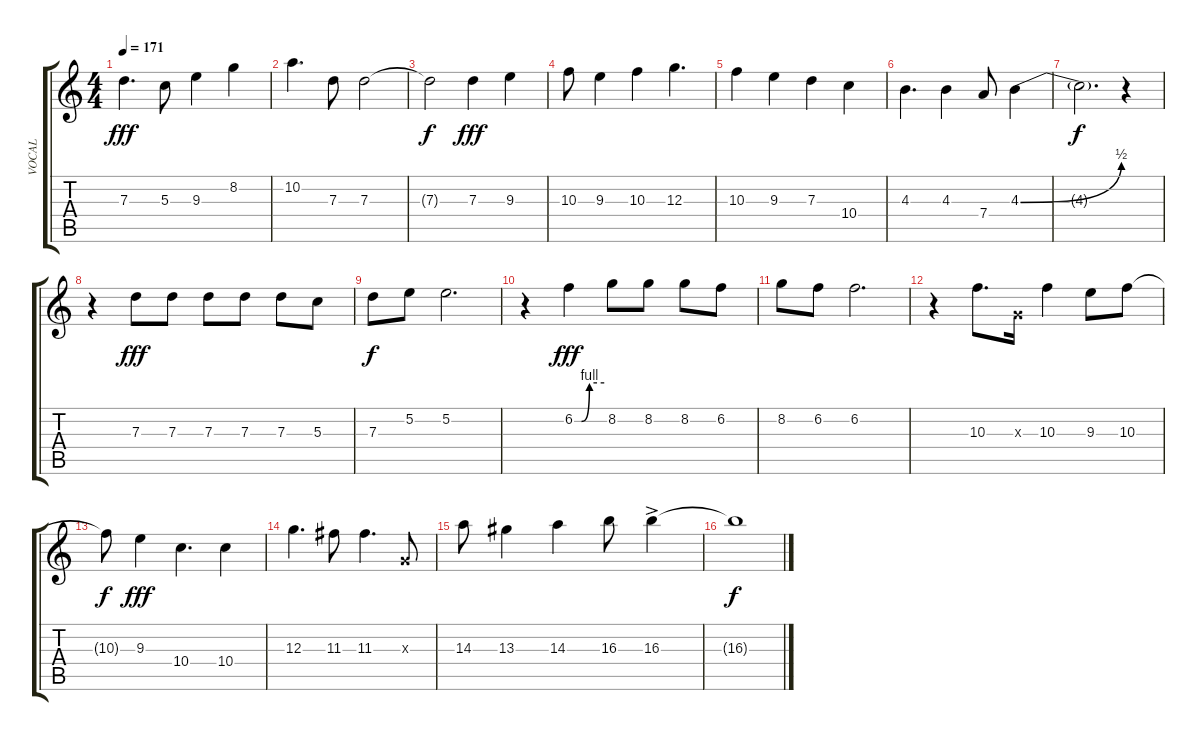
\track ("VOCAL" "VOCAL") {instrument contrabass}
\staff {score tabs}
\tuning (E4 B3 G3 D3 A2 E2) {hide}
\ts (4 4)
\tempo 171
\clef g2
\ks c
7.3.4{d dy fff} 5.3.8 9.3.4 8.2.4 |
10.2.4{d} 7.3.8 7.3.2 |
7.3{t}.2{dy f} 7.3.4{dy fff} 9.3.4 |
10.3.8 9.3.4 10.3.4 12.3.4{d} |
10.3.4 9.3.4 7.3.4 10.4.4 |
4.3.4{d} 4.3.4 7.4.8 4.3{be (bend 0 0 60 2)}.4 |
4.3{t}.2{d dy f} r.4 |
r.4 7.3.8{dy fff} 7.3.8 7.3.8 7.3.8 7.3.8 5.3.8 |
7.3.8{dy f} 5.2.8 5.2.2{d} |
r.4 6.2{be (custom 0 0 14 0 30 4 60 4)}.4{dy fff} 8.2.8 8.2.8 8.2.8 6.2.8 |
8.2.8 6.2.8 6.2.2{d} |
r.4 10.3.8{d} 0.3{x}.16 10.3.4 9.3.8 10.3.8 |
10.3{t}.8{dy f} 9.3.4{dy fff} 10.4.4{d} 10.4.4 |
12.3.4{d} 11.3.8 11.3.4{d} 0.3{x}.8 |
14.3.8 13.3.4 14.3.4 16.3.8 16.3{ac}.4 |
16.3{t}.1{dy f}
